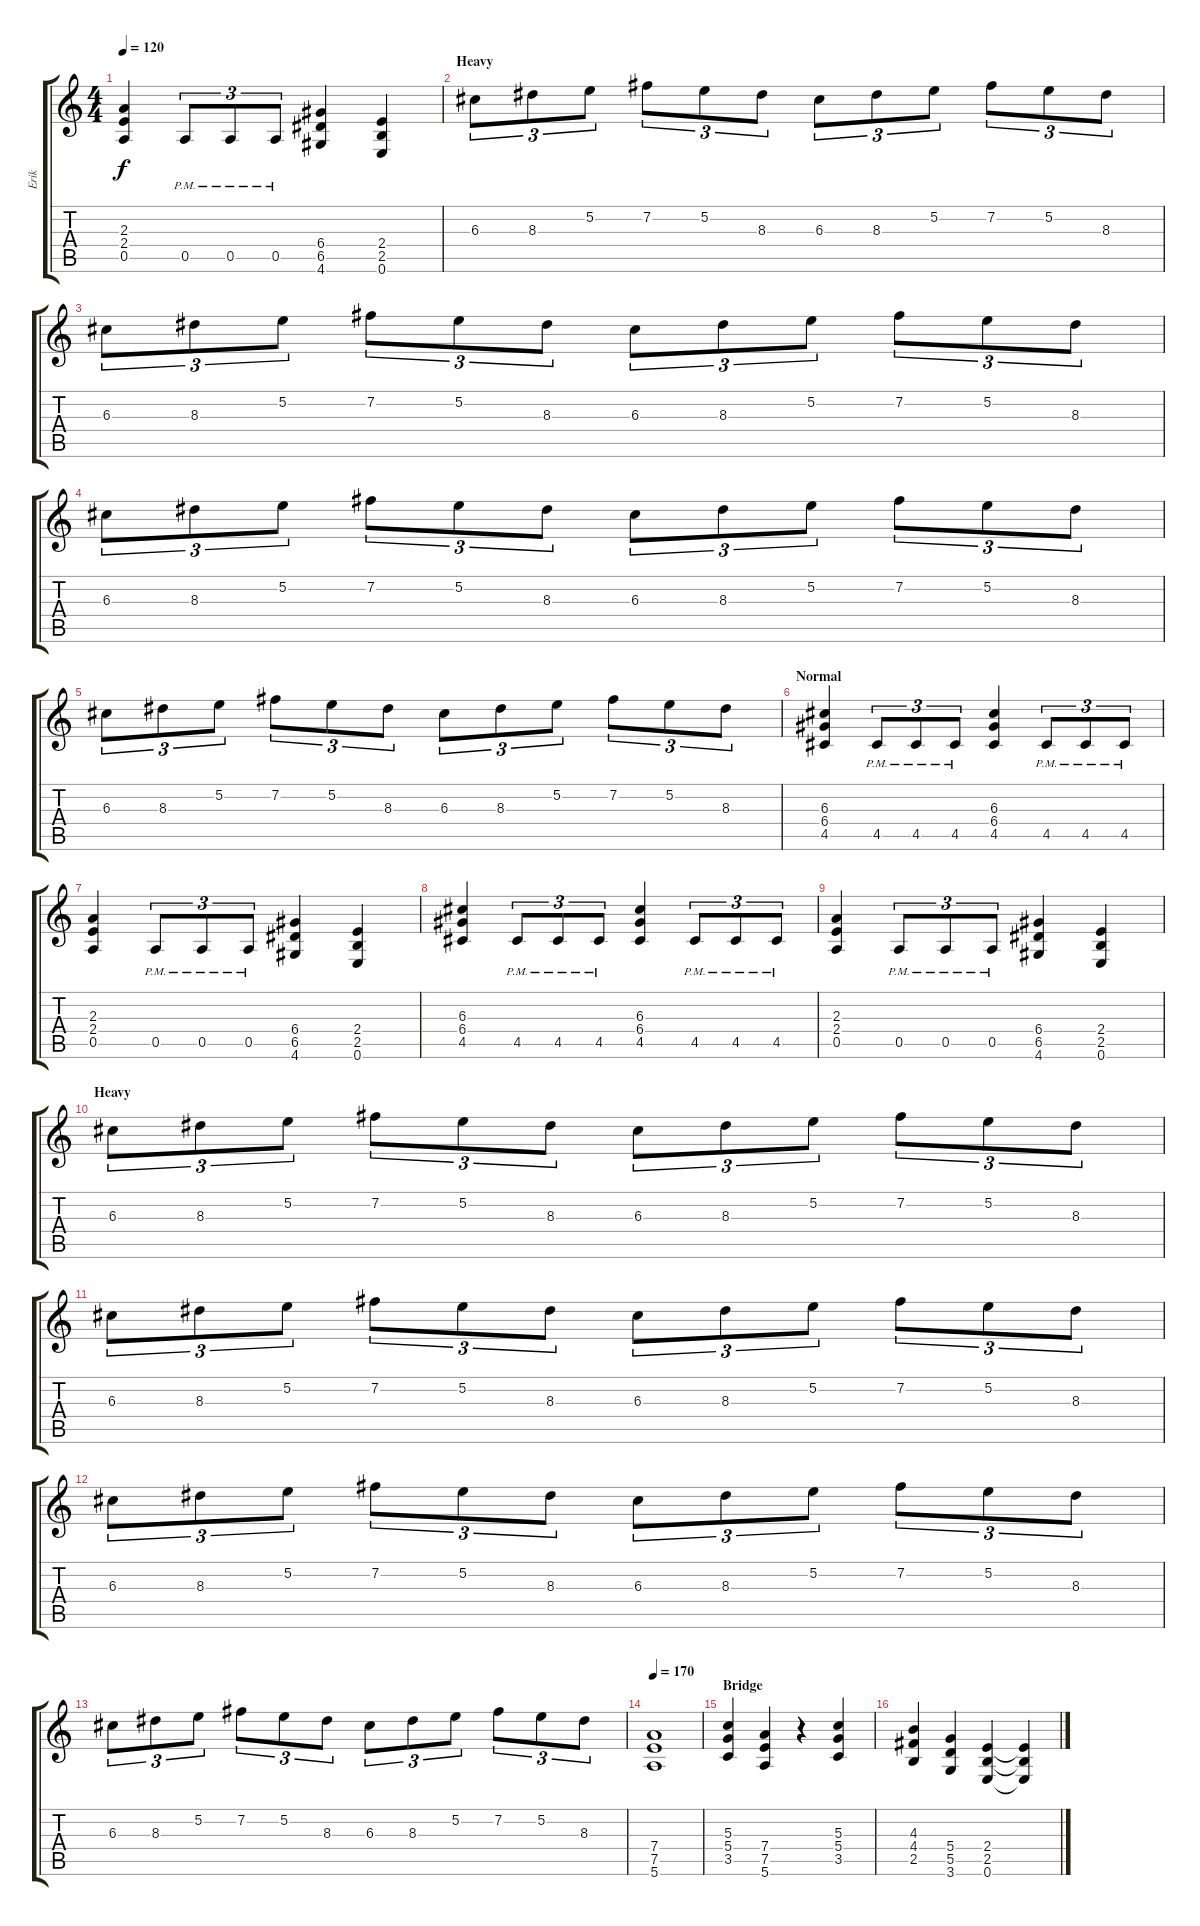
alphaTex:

\track ("Erik" "Erik") {instrument distortionguitar}
\staff {score tabs}
\tuning (E4 B3 G3 D3 A2 E2) {hide}
\ts (4 4)
\tempo 120
\clef g2
\ks c
(2.3 2.4 0.5).4{dy f} 0.5{pm}.8{tu (3 2)} 0.5{pm}.8{tu (3 2)} 0.5{pm}.8{tu (3 2)} (6.4 6.5 4.6).4 (2.4 2.5 0.6).4 |
\section ("" "Heavy")
6.3.8{tu (3 2) volume 15 balance 8} 8.3.8{tu (3 2)} 5.2.8{tu (3 2)} 7.2.8{tu (3 2)} 5.2.8{tu (3 2)} 8.3.8{tu (3 2)} 6.3.8{tu (3 2)} 8.3.8{tu (3 2)} 5.2.8{tu (3 2)} 7.2.8{tu (3 2)} 5.2.8{tu (3 2)} 8.3.8{tu (3 2)} |
6.3.8{tu (3 2)} 8.3.8{tu (3 2)} 5.2.8{tu (3 2)} 7.2.8{tu (3 2)} 5.2.8{tu (3 2)} 8.3.8{tu (3 2)} 6.3.8{tu (3 2)} 8.3.8{tu (3 2)} 5.2.8{tu (3 2)} 7.2.8{tu (3 2)} 5.2.8{tu (3 2)} 8.3.8{tu (3 2)} |
6.3.8{tu (3 2)} 8.3.8{tu (3 2)} 5.2.8{tu (3 2)} 7.2.8{tu (3 2)} 5.2.8{tu (3 2)} 8.3.8{tu (3 2)} 6.3.8{tu (3 2)} 8.3.8{tu (3 2)} 5.2.8{tu (3 2)} 7.2.8{tu (3 2)} 5.2.8{tu (3 2)} 8.3.8{tu (3 2)} |
6.3.8{tu (3 2)} 8.3.8{tu (3 2)} 5.2.8{tu (3 2)} 7.2.8{tu (3 2)} 5.2.8{tu (3 2)} 8.3.8{tu (3 2)} 6.3.8{tu (3 2)} 8.3.8{tu (3 2)} 5.2.8{tu (3 2)} 7.2.8{tu (3 2)} 5.2.8{tu (3 2)} 8.3.8{tu (3 2)} |
\section ("" "Normal")
(6.3 6.4 4.5).4{volume 10 balance 12} 4.5{pm}.8{tu (3 2)} 4.5{pm}.8{tu (3 2)} 4.5{pm}.8{tu (3 2)} (6.3 6.4 4.5).4 4.5{pm}.8{tu (3 2)} 4.5{pm}.8{tu (3 2)} 4.5{pm}.8{tu (3 2)} |
(2.3 2.4 0.5).4 0.5{pm}.8{tu (3 2)} 0.5{pm}.8{tu (3 2)} 0.5{pm}.8{tu (3 2)} (6.4 6.5 4.6).4 (2.4 2.5 0.6).4 |
(6.3 6.4 4.5).4 4.5{pm}.8{tu (3 2)} 4.5{pm}.8{tu (3 2)} 4.5{pm}.8{tu (3 2)} (6.3 6.4 4.5).4 4.5{pm}.8{tu (3 2)} 4.5{pm}.8{tu (3 2)} 4.5{pm}.8{tu (3 2)} |
(2.3 2.4 0.5).4 0.5{pm}.8{tu (3 2)} 0.5{pm}.8{tu (3 2)} 0.5{pm}.8{tu (3 2)} (6.4 6.5 4.6).4 (2.4 2.5 0.6).4 |
\section ("" "Heavy")
6.3.8{tu (3 2) volume 13 balance 8} 8.3.8{tu (3 2)} 5.2.8{tu (3 2)} 7.2.8{tu (3 2)} 5.2.8{tu (3 2)} 8.3.8{tu (3 2)} 6.3.8{tu (3 2)} 8.3.8{tu (3 2)} 5.2.8{tu (3 2)} 7.2.8{tu (3 2)} 5.2.8{tu (3 2)} 8.3.8{tu (3 2)} |
6.3.8{tu (3 2)} 8.3.8{tu (3 2)} 5.2.8{tu (3 2)} 7.2.8{tu (3 2)} 5.2.8{tu (3 2)} 8.3.8{tu (3 2)} 6.3.8{tu (3 2)} 8.3.8{tu (3 2)} 5.2.8{tu (3 2)} 7.2.8{tu (3 2)} 5.2.8{tu (3 2)} 8.3.8{tu (3 2)} |
6.3.8{tu (3 2)} 8.3.8{tu (3 2)} 5.2.8{tu (3 2)} 7.2.8{tu (3 2)} 5.2.8{tu (3 2)} 8.3.8{tu (3 2)} 6.3.8{tu (3 2)} 8.3.8{tu (3 2)} 5.2.8{tu (3 2)} 7.2.8{tu (3 2)} 5.2.8{tu (3 2)} 8.3.8{tu (3 2)} |
6.3.8{tu (3 2)} 8.3.8{tu (3 2)} 5.2.8{tu (3 2)} 7.2.8{tu (3 2)} 5.2.8{tu (3 2)} 8.3.8{tu (3 2)} 6.3.8{tu (3 2)} 8.3.8{tu (3 2)} 5.2.8{tu (3 2)} 7.2.8{tu (3 2)} 5.2.8{tu (3 2)} 8.3.8{tu (3 2)} |
\tempo 170
(7.4 7.5 5.6).1{volume 10 balance 8} |
\section ("" "Bridge")
(5.3 5.4 3.5).4{volume 10 balance 12} (7.4 7.5 5.6).4 r.4 (5.3 5.4 3.5).4 |
(4.3 4.4 2.5).4 (5.4 5.5 3.6).4 (2.4 2.5 0.6).4 (2.4{t} 2.5{t} 0.6{t}).4
